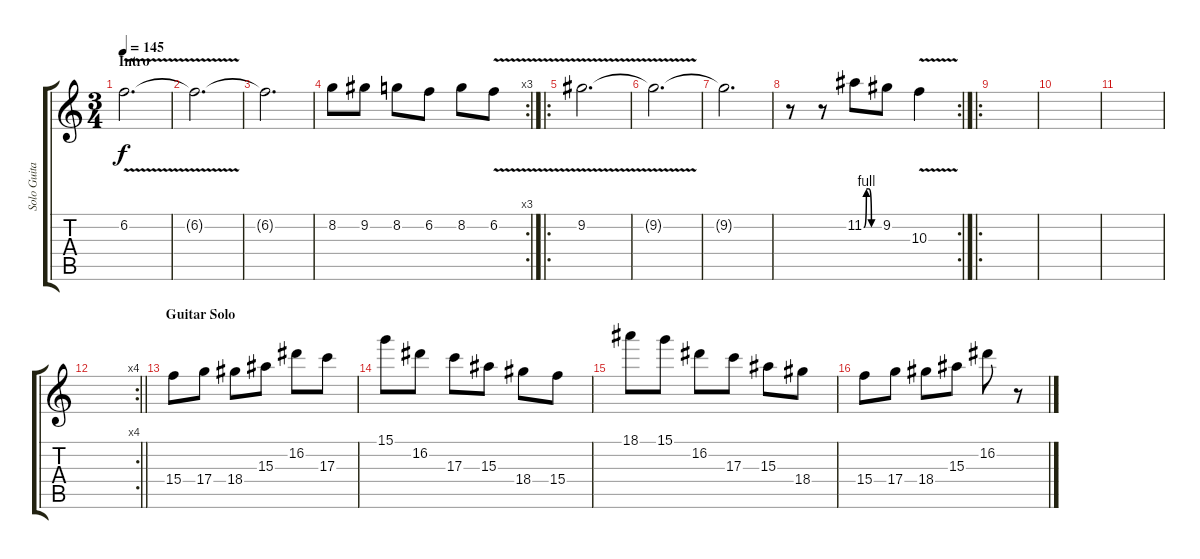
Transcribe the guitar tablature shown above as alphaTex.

\track ("Solo Guitar" "Solo Guita") {instrument distortionguitar}
\staff {score tabs}
\tuning (E4 B3 G3 D3 A2 E2) {hide}
\ts (3 4)
\section ("" "Intro")
\tempo 145
\clef g2
\ks c
6.2{v}.2{d dy f volume 7 instrument distortionguitar} |
6.2{t}.2{d} |
6.2{t}.2{d} |
\rc 3
8.2.8 9.2.8 8.2.8 6.2.8 8.2.8 6.2{v}.8 |
\ro
9.2{v}.2{d} |
9.2{t}.2{d} |
9.2{t}.2{d} |
\rc 2
r.8 r.8 11.2{be (custom 0 0 10 4 20 4 30 0 60 0)}.8 9.2.8 10.3{v}.4 |
\ro
|
|
|
\rc 4
\barLineRight lightlight
|
\section ("" "Guitar Solo")
15.4.8 17.4.8 18.4.8 15.3.8 16.2.8 17.3.8 |
15.1.8 16.2.8 17.3.8 15.3.8 18.4.8 15.4.8 |
18.1.8 15.1.8 16.2.8 17.3.8 15.3.8 18.4.8 |
15.4.8 17.4.8 18.4.8 15.3.8 16.2.8 r.8
